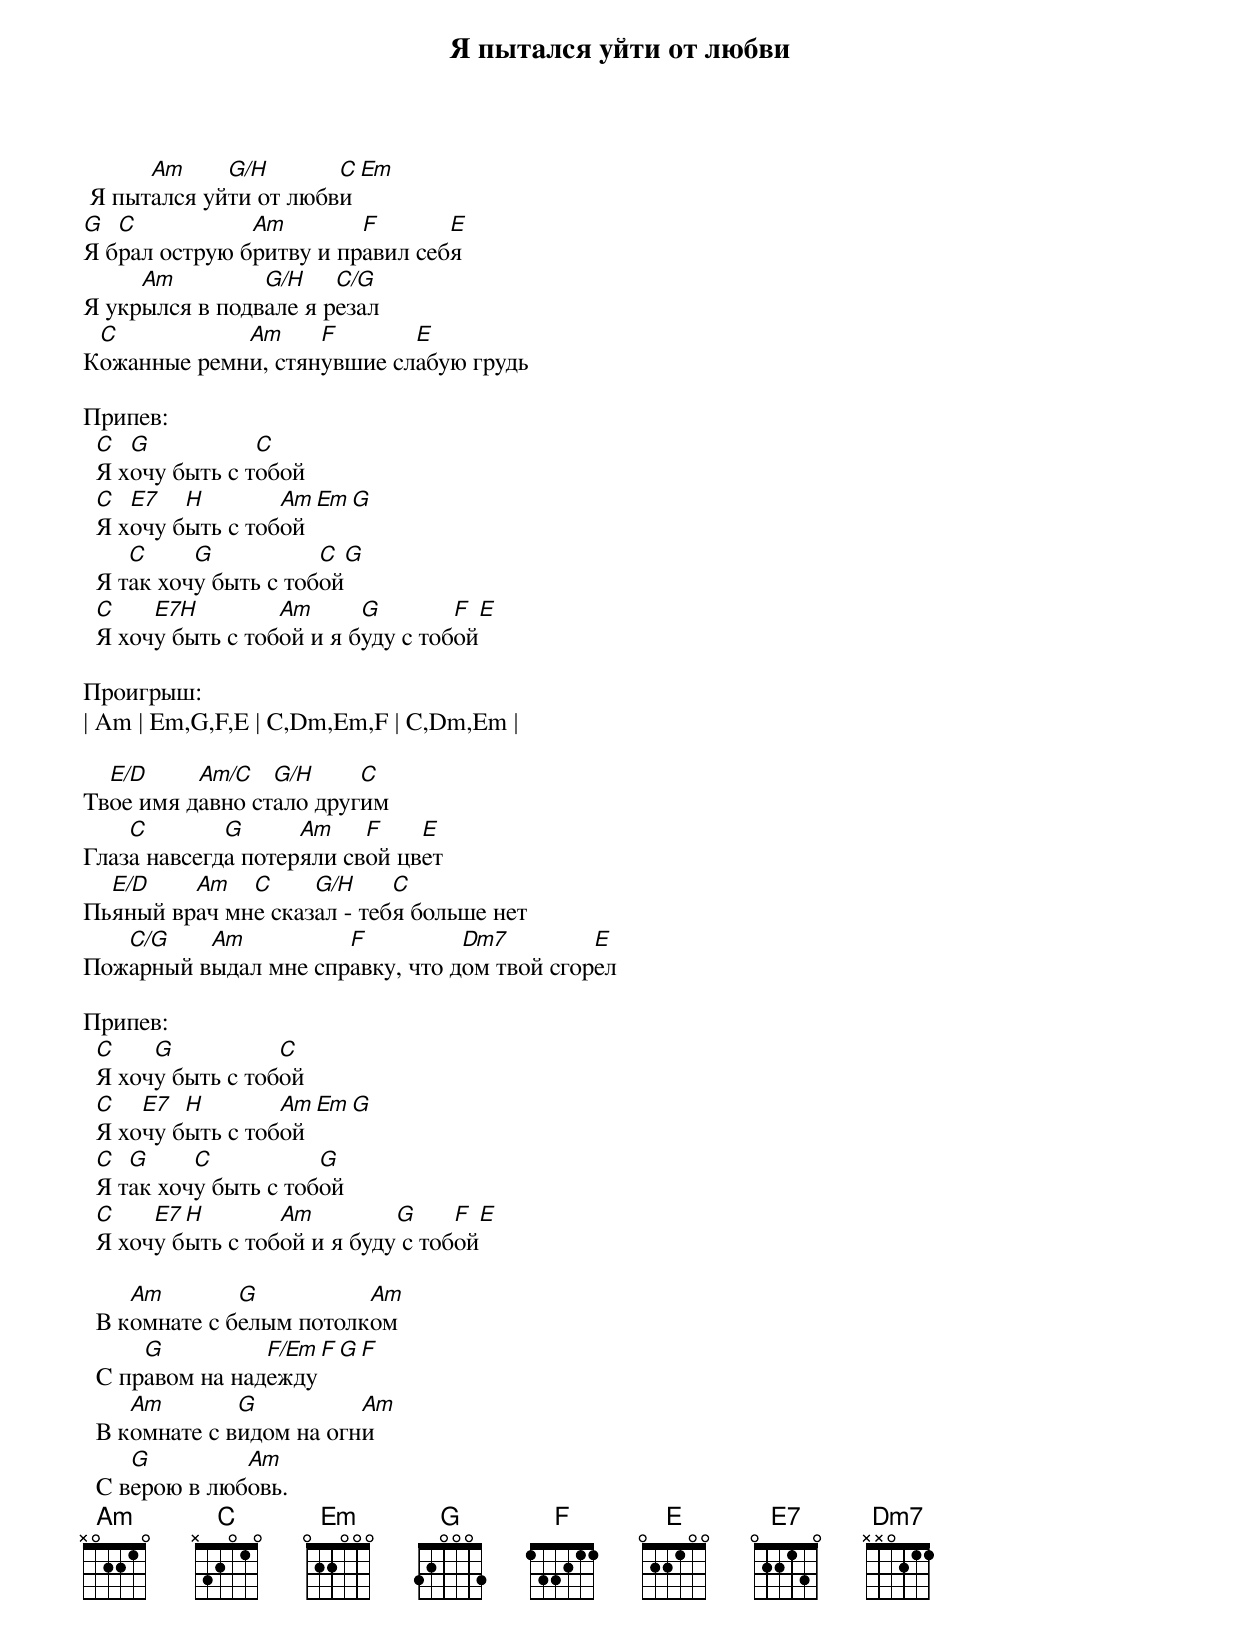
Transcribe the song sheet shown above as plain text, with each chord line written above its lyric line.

                      Я пытался уйти от любви
      Am     G/H       C   Em
 Я пытался уйти от любви
G  C           Am        F       E
Я брал острую бритву и правил себя
     Am         G/H    C/G
Я укрылся в подвале я резал
 C           Am     F       E
Кожанные ремни, стянувшие слабую грудь

Припев:
  C  G           C
  Я хочу быть с тобой
  C  E7   H        Am   Em G
  Я хочу быть с тобой
     C     G           C  G
  Я так хочу быть с тобой
  C    E7H         Am      G        F  E
  Я хочу быть с тобой и я буду с тобой

Проигрыш:
| Am | Em,G,F,E | C,Dm,Em,F | C,Dm,Em |

  E/D     Am/C   G/H     C
Твое имя давно стало другим
    C        G      Am    F    E
Глаза навсегда потеряли свой цвет
  E/D    Am   C     G/H     C
Пьяный врач мне сказал - тебя больше нет
   C/G    Am          F          Dm7         E
Пожарный выдал мне справку, что дом твой сгорел

Припев:
  C    G           C
  Я хочу быть с тобой
  C   E7  H        Am   Em G
  Я хочу быть с тобой
  C  G     C           G
  Я так хочу быть с тобой
  C    E7 H        Am         G     F   E
  Я хочу быть с тобой и я буду с тобой

     Am        G          Am
  В комнате с белым потолком
      G          F/Em F G F
  С правом на надежду
     Am        G          Am
  В комнате с видом на огни
     G         Am
  С верою в любовь.
